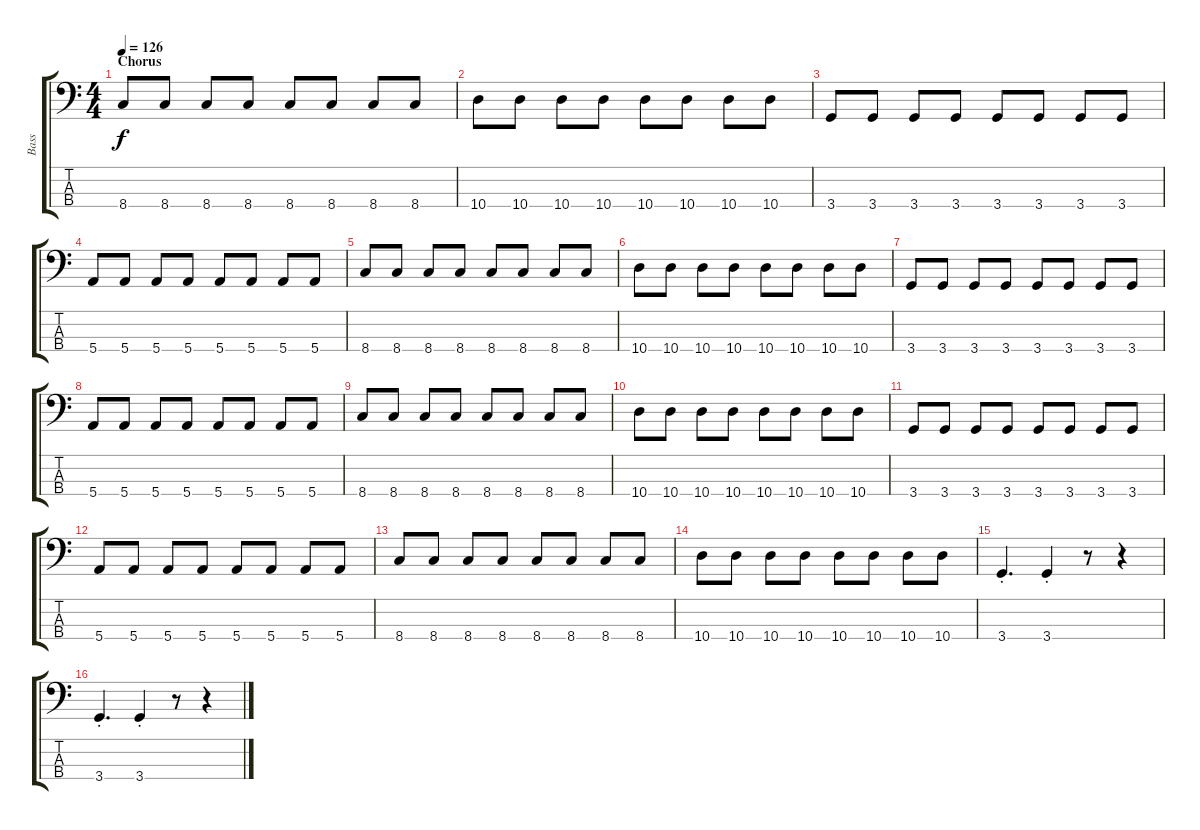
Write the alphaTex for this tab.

\track ("Bass" "Bass") {instrument electricbasspick}
\staff {score tabs}
\tuning (G2 D2 A1 E1) {hide}
\ts (4 4)
\section ("" "Chorus")
\tempo 126
\clef f4
\ks c
8.4.8{dy f} 8.4.8 8.4.8 8.4.8 8.4.8 8.4.8 8.4.8 8.4.8 |
10.4.8 10.4.8 10.4.8 10.4.8 10.4.8 10.4.8 10.4.8 10.4.8 |
3.4.8 3.4.8 3.4.8 3.4.8 3.4.8 3.4.8 3.4.8 3.4.8 |
5.4.8 5.4.8 5.4.8 5.4.8 5.4.8 5.4.8 5.4.8 5.4.8 |
8.4.8 8.4.8 8.4.8 8.4.8 8.4.8 8.4.8 8.4.8 8.4.8 |
10.4.8 10.4.8 10.4.8 10.4.8 10.4.8 10.4.8 10.4.8 10.4.8 |
3.4.8 3.4.8 3.4.8 3.4.8 3.4.8 3.4.8 3.4.8 3.4.8 |
5.4.8 5.4.8 5.4.8 5.4.8 5.4.8 5.4.8 5.4.8 5.4.8 |
8.4.8 8.4.8 8.4.8 8.4.8 8.4.8 8.4.8 8.4.8 8.4.8 |
10.4.8 10.4.8 10.4.8 10.4.8 10.4.8 10.4.8 10.4.8 10.4.8 |
3.4.8 3.4.8 3.4.8 3.4.8 3.4.8 3.4.8 3.4.8 3.4.8 |
5.4.8 5.4.8 5.4.8 5.4.8 5.4.8 5.4.8 5.4.8 5.4.8 |
8.4.8 8.4.8 8.4.8 8.4.8 8.4.8 8.4.8 8.4.8 8.4.8 |
10.4.8 10.4.8 10.4.8 10.4.8 10.4.8 10.4.8 10.4.8 10.4.8 |
3.4{st}.4{d} 3.4{st}.4 r.8 r.4 |
3.4{st}.4{d} 3.4{st}.4 r.8 r.4
